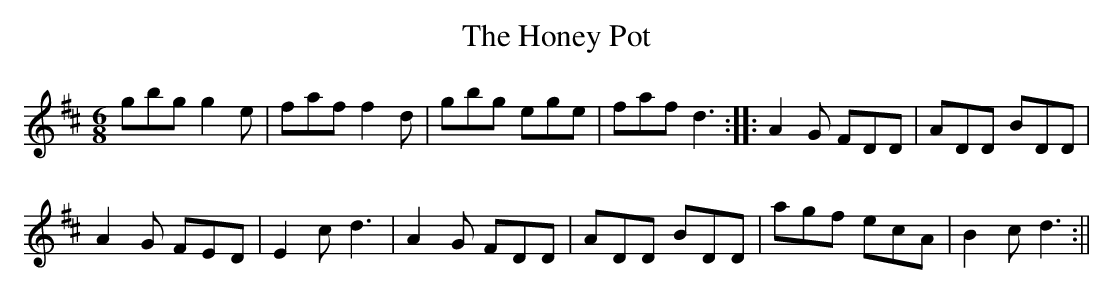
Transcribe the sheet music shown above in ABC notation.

X:1
T:Honey Pot, The
M:6/8
L:1/8
K:D
gbg g2e|faf f2d|gbg ege|faf d3::A2G FDD|ADD BDD|
A2G FED|E2c d3|A2G FDD|ADD BDD|agf ecA|B2c d3:||
